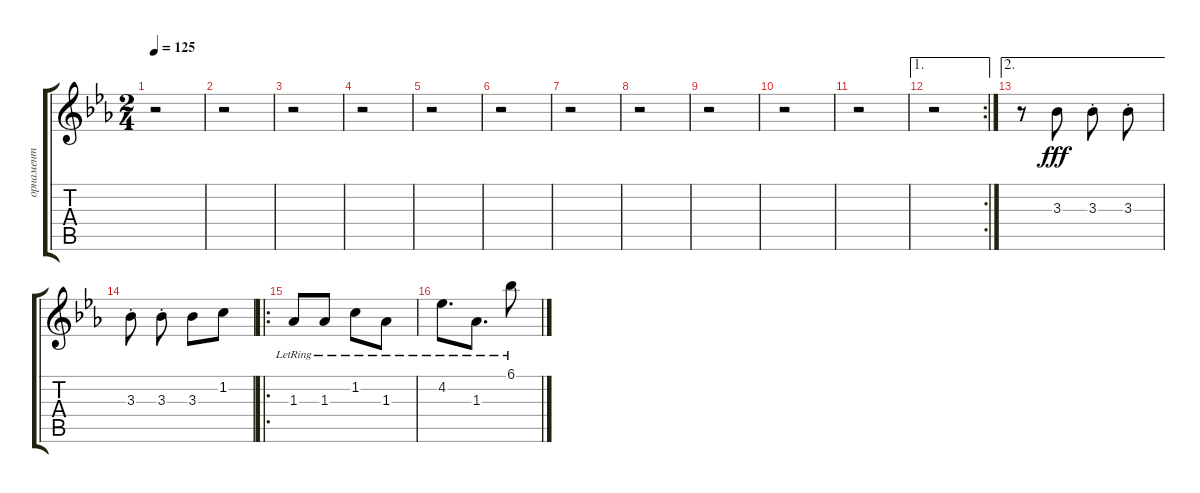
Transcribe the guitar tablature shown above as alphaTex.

\track ("орнамент" "орнамент") {instrument electricguitarjazz}
\staff {score tabs}
\tuning (E4 B3 G3 D3 A2 E2) {hide}
\ts (2 4)
\tempo 125
\clef g2
\ks cminor
r.2{dy f} |
r.2 |
r.2 |
r.2 |
r.2 |
r.2 |
r.2 |
r.2 |
r.2 |
r.2 |
r.2 |
\ae 1
\rc 2
r.2 |
\ae 2
r.8{volume 16 balance 8 instrument acousticguitarsteel} 3.3.8{dy fff} 3.3{st}.8{beam split} 3.3{st}.8 |
3.3{st}.8{beam split} 3.3{st}.8 3.3.8 1.2.8 |
\ro
1.3{lr}.8 1.3{lr}.8 1.2{lr}.8 1.3{lr}.8 |
4.2{lr}.8{d} 1.3{lr}.8{d} 6.1{lr}.8
